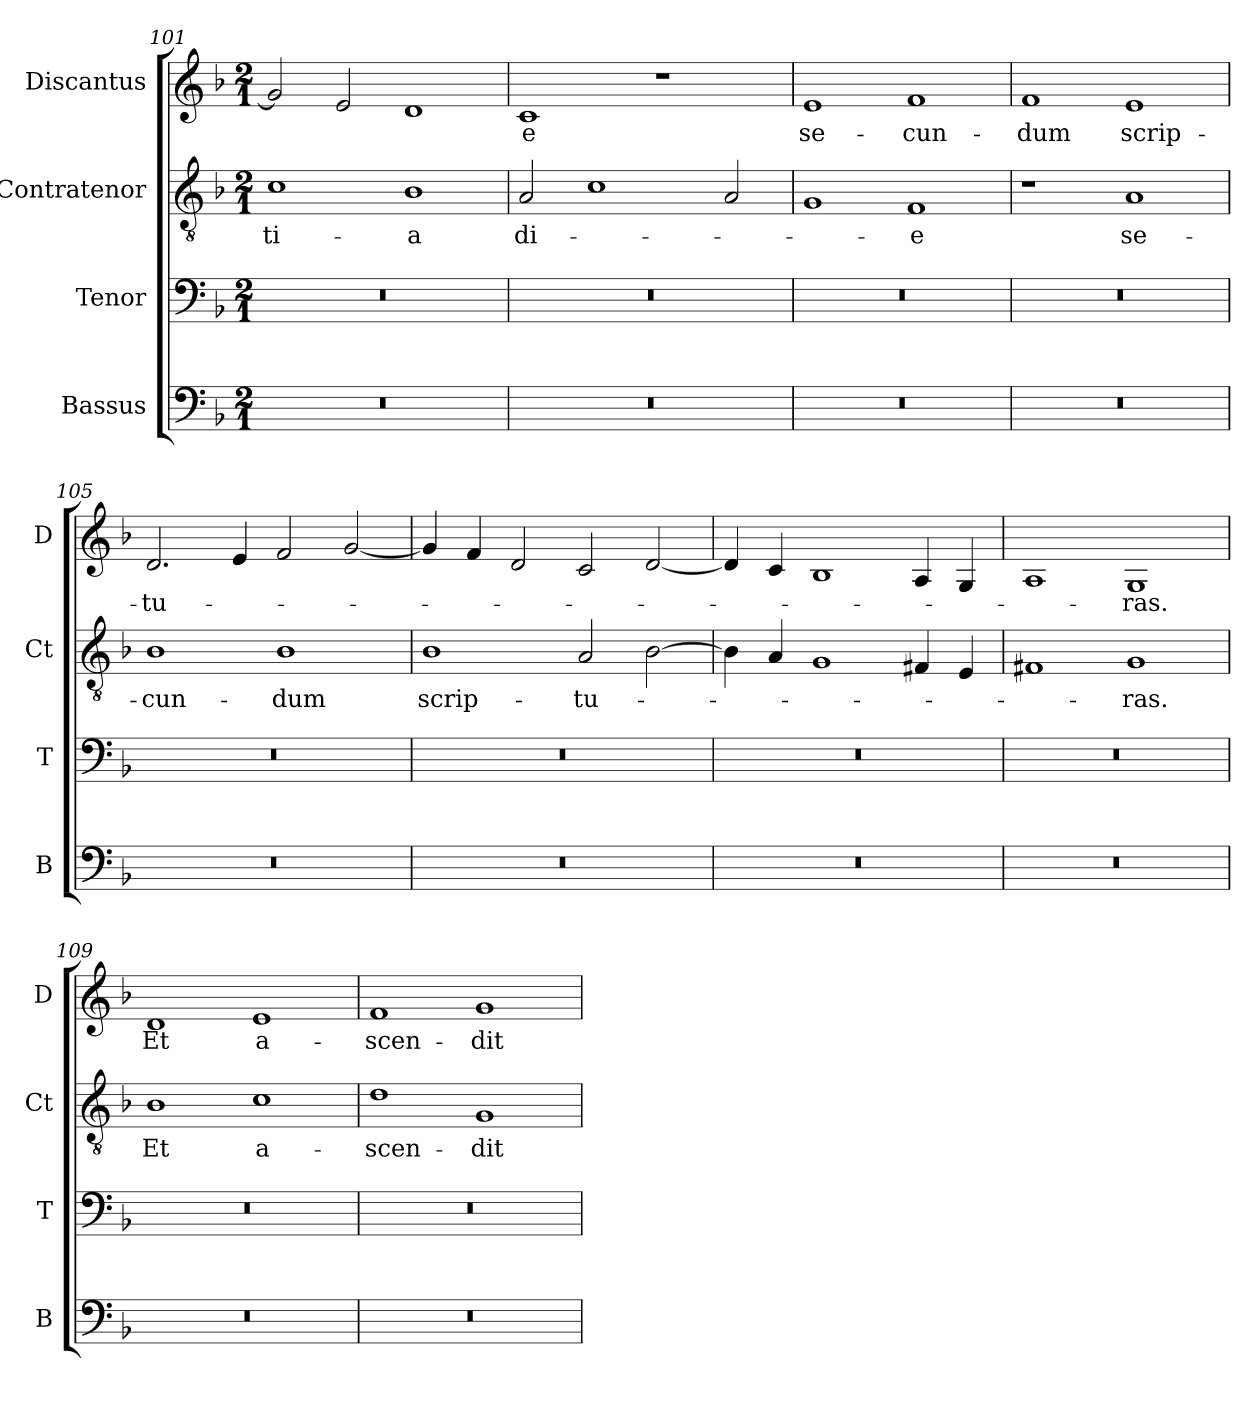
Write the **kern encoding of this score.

**kern	**kern	**kern	**text	**kern	**text
*part4	*part3	*part2	*part2	*part1	*part1
*staff4	*staff3	*staff2	*staff2	*staff1	*staff1
*I"Bassus	*I"Tenor	*I"Contratenor	*	*I"Discantus	*
*I'B	*I'T	*I'Ct	*	*I'D	*
*clefF4	*clefF4	*clefGv2	*	*clefG2	*
*k[b-]	*k[b-]	*k[b-]	*	*k[b-]	*
*M2/1	*M2/1	*M2/1	*	*M2/1	*
=101	=101	=101	=101	=101	=101
0r	0r	1c	-ti-	2g/]	.
.	.	.	.	2e/	.
.	.	1B-	-a	1d	.
=102	=102	=102	=102	=102	=102
0r	0r	2A/	di-	1c	-e
.	.	1c	.	.	.
.	.	.	.	1r	.
.	.	2A/	.	.	.
=103	=103	=103	=103	=103	=103
0r	0r	1G	.	1e	se-
.	.	1F	-e	1f	-cun-
=104	=104	=104	=104	=104	=104
0r	0r	1r	.	1f	-dum
.	.	1A	se-	1e	scrip-
=105	=105	=105	=105	=105	=105
0r	0r	1B-	-cun-	2.d/	-tu-
.	.	.	.	4e/	.
.	.	1B-	-dum	2f/	.
.	.	.	.	[2g/	.
=106	=106	=106	=106	=106	=106
0r	0r	1B-	scrip-	4g/]	.
.	.	.	.	4f/	.
.	.	.	.	2d/	.
.	.	2A/	-tu-	2c/	.
.	.	[2B-\	.	[2d/	.
=107	=107	=107	=107	=107	=107
0r	0r	4B-\]	.	4d/]	.
.	.	4A/	.	4c/	.
.	.	1G	.	1B-	.
.	.	4F#X/	.	4A/	.
.	.	4E/	.	4G/	.
=108	=108	=108	=108	=108	=108
0r	0r	1F#X	.	1A	.
.	.	1G	-ras.	1G	-ras.
=109	=109	=109	=109	=109	=109
0r	0r	1B-	Et	1d	Et
.	.	1c	a-	1e	a-
=110	=110	=110	=110	=110	=110
0r	0r	1d	-scen-	1f	-scen-
.	.	1G	-dit	1g	-dit
=	=	=	=	=	=
*-	*-	*-	*-	*-	*-
